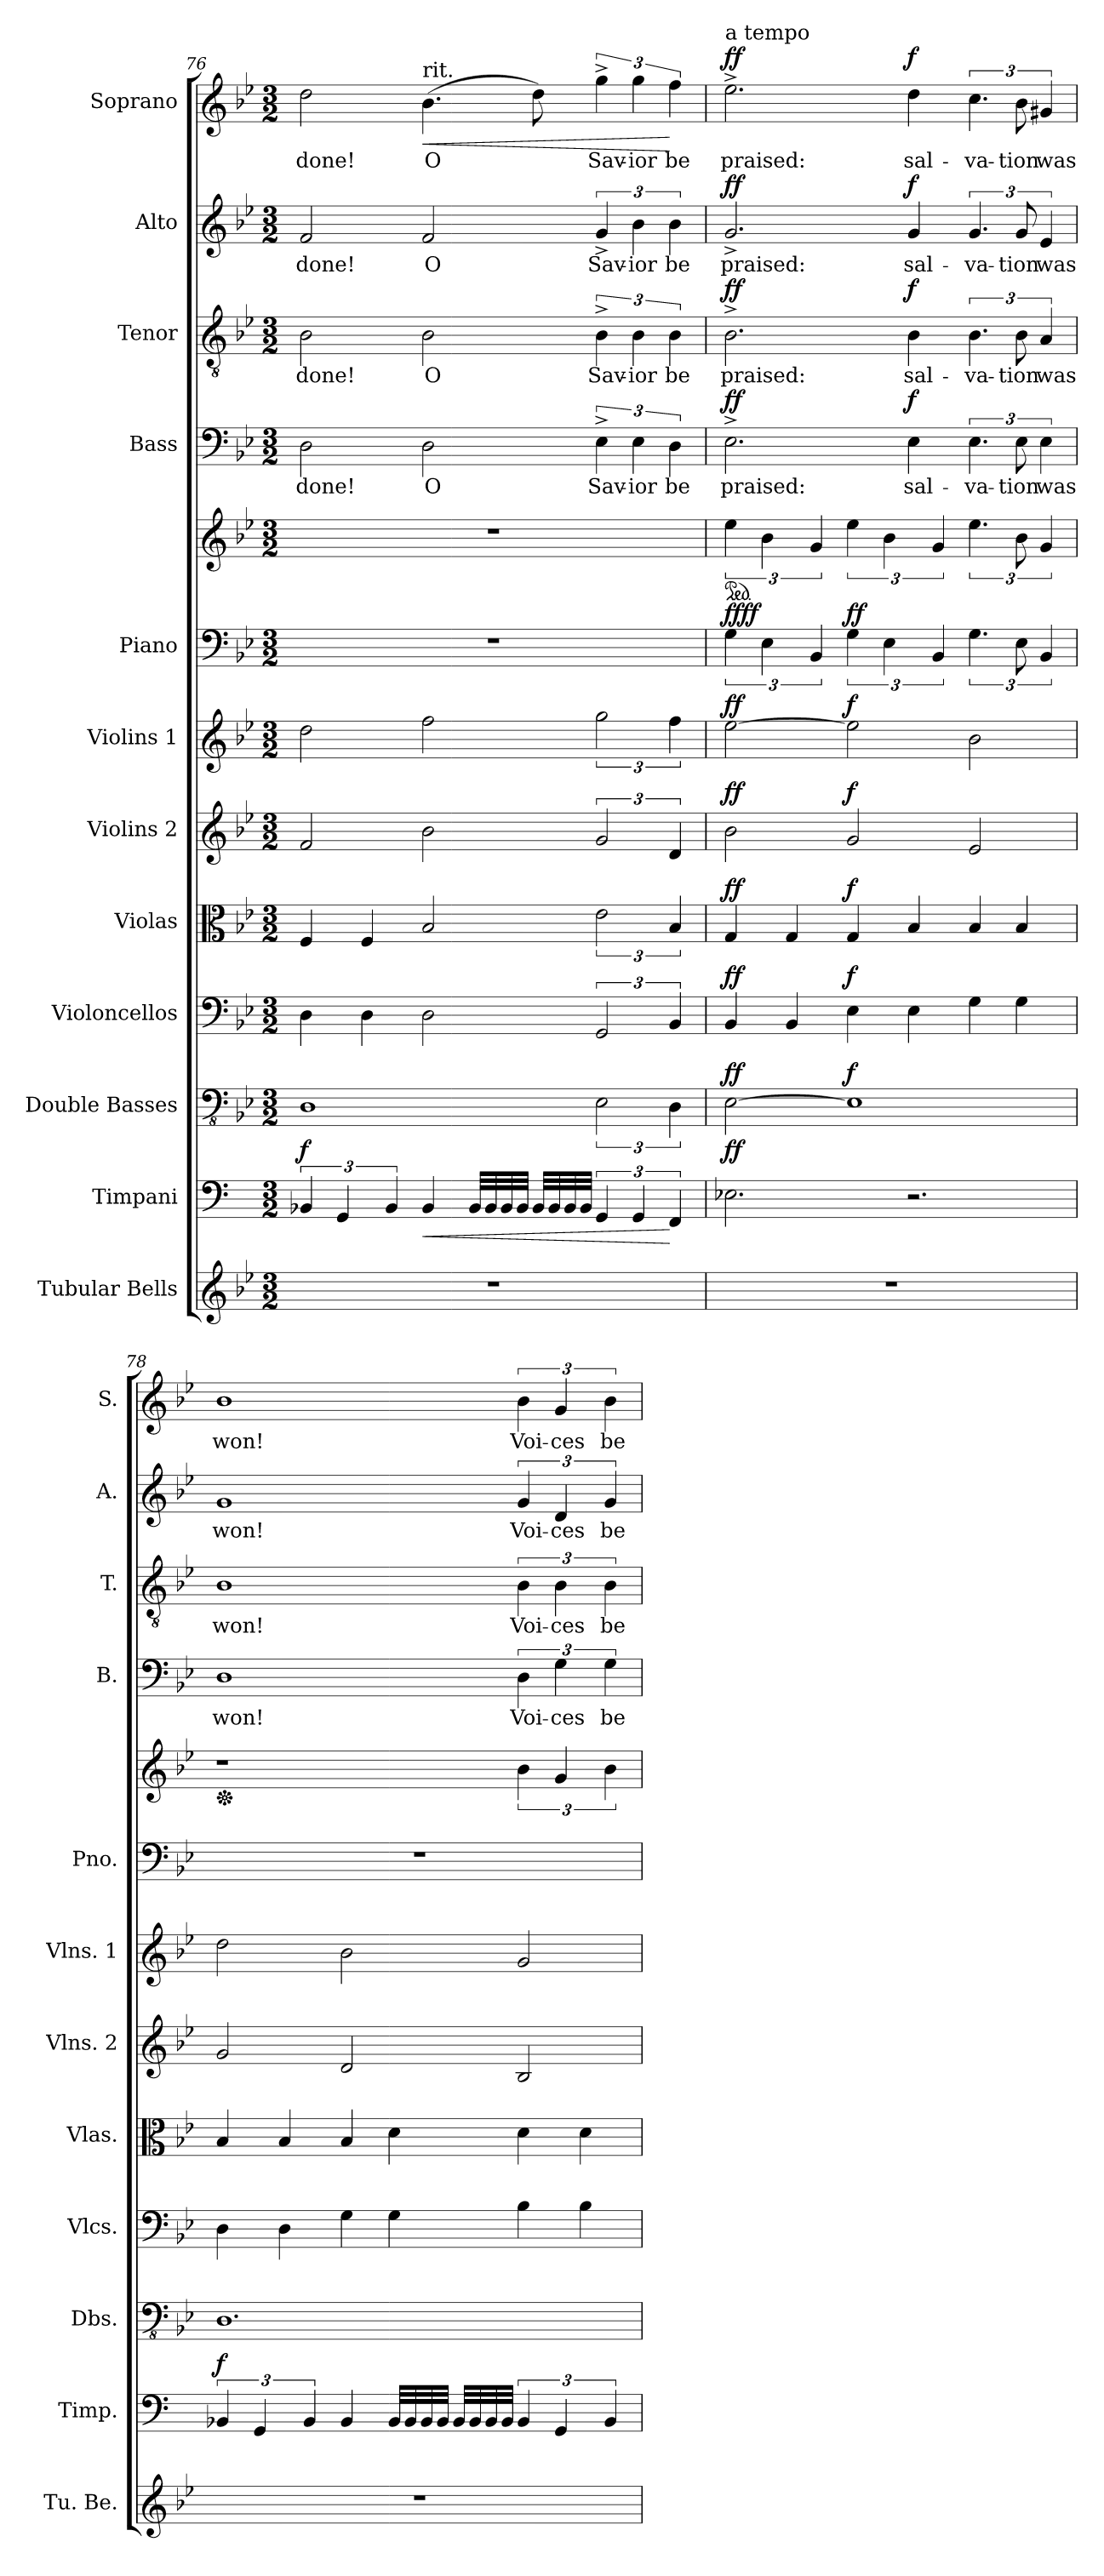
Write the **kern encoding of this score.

**kern	**kern	**dynam	**kern	**dynam	**kern	**dynam	**kern	**dynam	**kern	**dynam	**kern	**dynam	**kern	**kern	**dynam	**kern	**text	**dynam	**kern	**text	**dynam	**kern	**text	**dynam	**kern	**text	**dynam
*part12	*part11	*part11	*part10	*part10	*part9	*part9	*part8	*part8	*part7	*part7	*part6	*part6	*part5	*part5	*part5	*part4	*part4	*part4	*part3	*part3	*part3	*part2	*part2	*part2	*part1	*part1	*part1
*staff13	*staff12	*staff12	*staff11	*staff11	*staff10	*staff10	*staff9	*staff9	*staff8	*staff8	*staff7	*staff7	*staff6	*staff5	*staff5/6	*staff4	*staff4	*staff4	*staff3	*staff3	*staff3	*staff2	*staff2	*staff2	*staff1	*staff1	*staff1
*I"Tubular Bells	*I"Timpani	*	*I"Double Basses	*	*I"Violoncellos	*	*I"Violas	*	*I"Violins 2	*	*I"Violins 1	*	*I"Piano	*	*	*I"Bass	*	*	*I"Tenor	*	*	*I"Alto	*	*	*I"Soprano	*	*
*I'Tu. Be.	*I'Timp.	*	*I'Dbs.	*	*I'Vlcs.	*	*I'Vlas.	*	*I'Vlns. 2	*	*I'Vlns. 1	*	*I'Pno.	*	*	*I'B.	*	*	*I'T.	*	*	*I'A.	*	*	*I'S.	*	*
!!LO:PB:g=z
*clefG2	*clefF4	*	*clefFv4	*	*clefF4	*	*clefC3	*	*clefG2	*	*clefG2	*	*clefF4	*clefG2	*	*clefF4	*	*	*clefGv2	*	*	*clefG2	*	*	*clefG2	*	*
*k[b-e-]	*k[]	*	*k[b-e-]	*	*k[b-e-]	*	*k[b-e-]	*	*k[b-e-]	*	*k[b-e-]	*	*k[b-e-]	*k[b-e-]	*	*k[b-e-]	*	*	*k[b-e-]	*	*	*k[b-e-]	*	*	*k[b-e-]	*	*
*B-:	*C:	*	*B-:	*	*B-:	*	*B-:	*	*B-:	*	*B-:	*	*B-:	*B-:	*	*B-:	*	*	*B-:	*	*	*B-:	*	*	*B-:	*	*
*M3/2	*M3/2	*	*M3/2	*	*M3/2	*	*M3/2	*	*M3/2	*	*M3/2	*	*M3/2	*M3/2	*	*M3/2	*	*	*M3/2	*	*	*M3/2	*	*	*M3/2	*	*
=76	=76	=76	=76	=76	=76	=76	=76	=76	=76	=76	=76	=76	=76	=76	=76	=76	=76	=76	=76	=76	=76	=76	=76	=76	=76	=76	=76
!	!	!LO:DY:a	!	!	!	!	!	!	!	!	!	!	!	!	!	!	!	!	!	!	!	!	!	!	!	!	!
1.r	6BB-X/	f	1DD	.	4D\	.	4F/	.	2f/	.	2dd\	.	1.r	1.r	.	2D\	done!	.	2B-\	done!	.	2f/	done!	.	2dd\	done!	.
.	6GG/	.	.	.	.	.	.	.	.	.	.	.	.	.	.	.	.	.	.	.	.	.	.	.	.	.	.
.	.	.	.	.	4D\	.	4F/	.	.	.	.	.	.	.	.	.	.	.	.	.	.	.	.	.	.	.	.
.	6BB-/	.	.	.	.	.	.	.	.	.	.	.	.	.	.	.	.	.	.	.	.	.	.	.	.	.	.
*	*	*	*	*	*	*	*	*	*	*	*	*	*	*	*	*	*	*	*	*	*	*	*	*	*MM80	*	*
!	!	!	!	!	!	!	!	!	!	!	!	!	!	!	!	!	!	!	!	!	!	!	!	!	!LO:TX:a:t=rit.	!	!
!	!	!LO:HP:b	!	!	!	!	!	!	!	!	!	!	!	!	!	!	!	!	!	!	!	!	!	!	!	!	!LO:HP:b
.	4BB-/	<	.	.	2D\	.	2B-/	.	2b-\	.	2ff\	.	.	.	.	2D\	O	.	2B-\	O	.	2f/	O	.	(4.b-\	O	<
.	32BB-/LLL	.	.	.	.	.	.	.	.	.	.	.	.	.	.	.	.	.	.	.	.	.	.	.	.	.	.
.	32BB-/	.	.	.	.	.	.	.	.	.	.	.	.	.	.	.	.	.	.	.	.	.	.	.	.	.	.
.	32BB-/	.	.	.	.	.	.	.	.	.	.	.	.	.	.	.	.	.	.	.	.	.	.	.	.	.	.
.	32BB-/JJJ	.	.	.	.	.	.	.	.	.	.	.	.	.	.	.	.	.	.	.	.	.	.	.	.	.	.
.	32BB-/LLL	.	.	.	.	.	.	.	.	.	.	.	.	.	.	.	.	.	.	.	.	.	.	.	8dd\)	.	.
.	32BB-/	.	.	.	.	.	.	.	.	.	.	.	.	.	.	.	.	.	.	.	.	.	.	.	.	.	.
.	32BB-/	.	.	.	.	.	.	.	.	.	.	.	.	.	.	.	.	.	.	.	.	.	.	.	.	.	.
.	32BB-/JJJ	.	.	.	.	.	.	.	.	.	.	.	.	.	.	.	.	.	.	.	.	.	.	.	.	.	.
.	6GG/	.	3EE-\	.	3GG/	.	3e-\	.	3g/	.	3gg\	.	.	.	.	6E-^\	Sav-	.	6B-^\	Sav-	.	6g^/	Sav-	.	6gg^\	Sav-	.
.	6GG/	.	.	.	.	.	.	.	.	.	.	.	.	.	.	6E-\	-ior	.	6B-\	-ior	.	6b-\	-ior	.	6gg\	-ior	.
.	6FF/	[	6DD\	.	6BB-/	.	6B-/	.	6d/	.	6ff\	.	.	.	.	6D\	be	.	6B-\	be	.	6b-\	be	.	6ff\	be	[
=77	=77	=77	=77	=77	=77	=77	=77	=77	=77	=77	=77	=77	=77	=77	=77	=77	=77	=77	=77	=77	=77	=77	=77	=77	=77	=77	=77
*	*	*	*	*	*	*	*	*	*	*	*	*	*	*ped	*	*	*	*	*	*	*	*	*	*	*	*	*
*	*	*	*	*	*	*	*	*	*	*	*	*	*	*	*	*	*	*	*	*	*	*	*	*	*MM100	*	*
!	!	!	!	!	!	!	!	!	!	!	!	!	!	!	!	!	!	!	!	!	!	!	!	!	!LO:TX:a:t=a tempo	!	!
!	!	!LO:DY:a	!	!LO:DY:a	!	!LO:DY:a	!	!LO:DY:a	!	!LO:DY:a	!	!LO:DY:a	!	!	!LO:DY:a=2	!	!	!	!	!	!	!	!	!	!	!	!
!	!	!	!	!	!	!	!	!	!	!	!	!	!	!	!LO:DY:n=1:a	!	!	!LO:DY:a	!	!	!LO:DY:a	!	!	!LO:DY:a	!	!	!LO:DY:a
1.r	2.E-X\	ff	[2EE-\	ff	4BB-/	ff	4G/	ff	2b-\	ff	[2ee-\	ff	6G\	6ee-\	ff ff	2.E-^\	praised:	ff	2.B-^\	praised:	ff	2.g^/	praised:	ff	2.ee-^\	praised:	ff
.	.	.	.	.	.	.	.	.	.	.	.	.	6E-\	6b-\	.	.	.	.	.	.	.	.	.	.	.	.	.
.	.	.	.	.	4BB-/	.	4G/	.	.	.	.	.	.	.	.	.	.	.	.	.	.	.	.	.	.	.	.
.	.	.	.	.	.	.	.	.	.	.	.	.	6BB-/	6g/	.	.	.	.	.	.	.	.	.	.	.	.	.
!	!	!	!	!LO:DY:a	!	!LO:DY:a	!	!LO:DY:a	!	!LO:DY:a	!	!LO:DY:a	!	!	!LO:DY:n=2:a=2	!	!	!	!	!	!	!	!	!	!	!	!
!	!	!	!	!	!	!	!	!	!	!	!	!	!	!	!LO:DY:n=3:a	!	!	!	!	!	!	!	!	!	!	!	!
.	.	.	1EE-]	f	4E-\	f	4G/	f	2g/	f	2ee-\]	f	6G\	6ee-\	f f	.	.	.	.	.	.	.	.	.	.	.	.
.	.	.	.	.	.	.	.	.	.	.	.	.	6E-\	6b-\	.	.	.	.	.	.	.	.	.	.	.	.	.
!	!	!	!	!	!	!	!	!	!	!	!	!	!	!	!	!	!	!LO:DY:a	!	!	!LO:DY:a	!	!	!LO:DY:a	!	!	!LO:DY:a
.	2.r	.	.	.	4E-\	.	4B-/	.	.	.	.	.	.	.	.	4E-\	sal-	f	4B-\	sal-	f	4g/	sal-	f	4dd\	sal-	f
.	.	.	.	.	.	.	.	.	.	.	.	.	6BB-/	6g/	.	.	.	.	.	.	.	.	.	.	.	.	.
.	.	.	.	.	4G\	.	4B-/	.	2e-/	.	2b-\	.	6.G\	6.ee-\	.	6.E-\	-va-	.	6.B-\	-va-	.	6.g/	-va-	.	6.cc\	-va-	.
.	.	.	.	.	4G\	.	4B-/	.	.	.	.	.	12E-\	12b-\	.	12E-\	-tion	.	12B-\	-tion	.	12g/	-tion	.	12b-\	-tion	.
.	.	.	.	.	.	.	.	.	.	.	.	.	6BB-/	6g/	.	6E-\	was	.	6A/	was	.	6e-/	was	.	6g#X/	was	.
!!LO:PB:g=z
=78	=78	=78	=78	=78	=78	=78	=78	=78	=78	=78	=78	=78	=78	=78	=78	=78	=78	=78	=78	=78	=78	=78	=78	=78	=78	=78	=78
*	*	*	*	*	*	*	*	*	*	*	*	*	*	*Xped	*	*	*	*	*	*	*	*	*	*	*	*	*
!	!	!LO:DY:a	!	!	!	!	!	!	!	!	!	!	!	!	!	!	!	!	!	!	!	!	!	!	!	!	!
1.r	6BB-X/	f	1.DD	.	4D\	.	4B-/	.	2g/	.	2dd\	.	1.r	1r	.	1D	won!	.	1B-	won!	.	1g	won!	.	1b-	won!	.
.	6GG/	.	.	.	.	.	.	.	.	.	.	.	.	.	.	.	.	.	.	.	.	.	.	.	.	.	.
.	.	.	.	.	4D\	.	4B-/	.	.	.	.	.	.	.	.	.	.	.	.	.	.	.	.	.	.	.	.
.	6BB-/	.	.	.	.	.	.	.	.	.	.	.	.	.	.	.	.	.	.	.	.	.	.	.	.	.	.
.	4BB-/	.	.	.	4G\	.	4B-/	.	2d/	.	2b-\	.	.	.	.	.	.	.	.	.	.	.	.	.	.	.	.
.	32BB-/LLL	.	.	.	4G\	.	4d\	.	.	.	.	.	.	.	.	.	.	.	.	.	.	.	.	.	.	.	.
.	32BB-/	.	.	.	.	.	.	.	.	.	.	.	.	.	.	.	.	.	.	.	.	.	.	.	.	.	.
.	32BB-/	.	.	.	.	.	.	.	.	.	.	.	.	.	.	.	.	.	.	.	.	.	.	.	.	.	.
.	32BB-/JJJ	.	.	.	.	.	.	.	.	.	.	.	.	.	.	.	.	.	.	.	.	.	.	.	.	.	.
.	32BB-/LLL	.	.	.	.	.	.	.	.	.	.	.	.	.	.	.	.	.	.	.	.	.	.	.	.	.	.
.	32BB-/	.	.	.	.	.	.	.	.	.	.	.	.	.	.	.	.	.	.	.	.	.	.	.	.	.	.
.	32BB-/	.	.	.	.	.	.	.	.	.	.	.	.	.	.	.	.	.	.	.	.	.	.	.	.	.	.
.	32BB-/JJJ	.	.	.	.	.	.	.	.	.	.	.	.	.	.	.	.	.	.	.	.	.	.	.	.	.	.
.	6BB-/	.	.	.	4B-\	.	4d\	.	2B-/	.	2g/	.	.	6b-\	.	6D\	Voi-	.	6B-\	Voi-	.	6g/	Voi-	.	6b-\	Voi-	.
.	6GG/	.	.	.	.	.	.	.	.	.	.	.	.	6g/	.	6G\	-ces	.	6B-\	-ces	.	6d/	-ces	.	6g/	-ces	.
.	.	.	.	.	4B-\	.	4d\	.	.	.	.	.	.	.	.	.	.	.	.	.	.	.	.	.	.	.	.
.	6BB-/	.	.	.	.	.	.	.	.	.	.	.	.	6b-\	.	6G\	be	.	6B-\	be	.	6g/	be	.	6b-\	be	.
=	=	=	=	=	=	=	=	=	=	=	=	=	=	=	=	=	=	=	=	=	=	=	=	=	=	=	=
*-	*-	*-	*-	*-	*-	*-	*-	*-	*-	*-	*-	*-	*-	*-	*-	*-	*-	*-	*-	*-	*-	*-	*-	*-	*-	*-	*-
